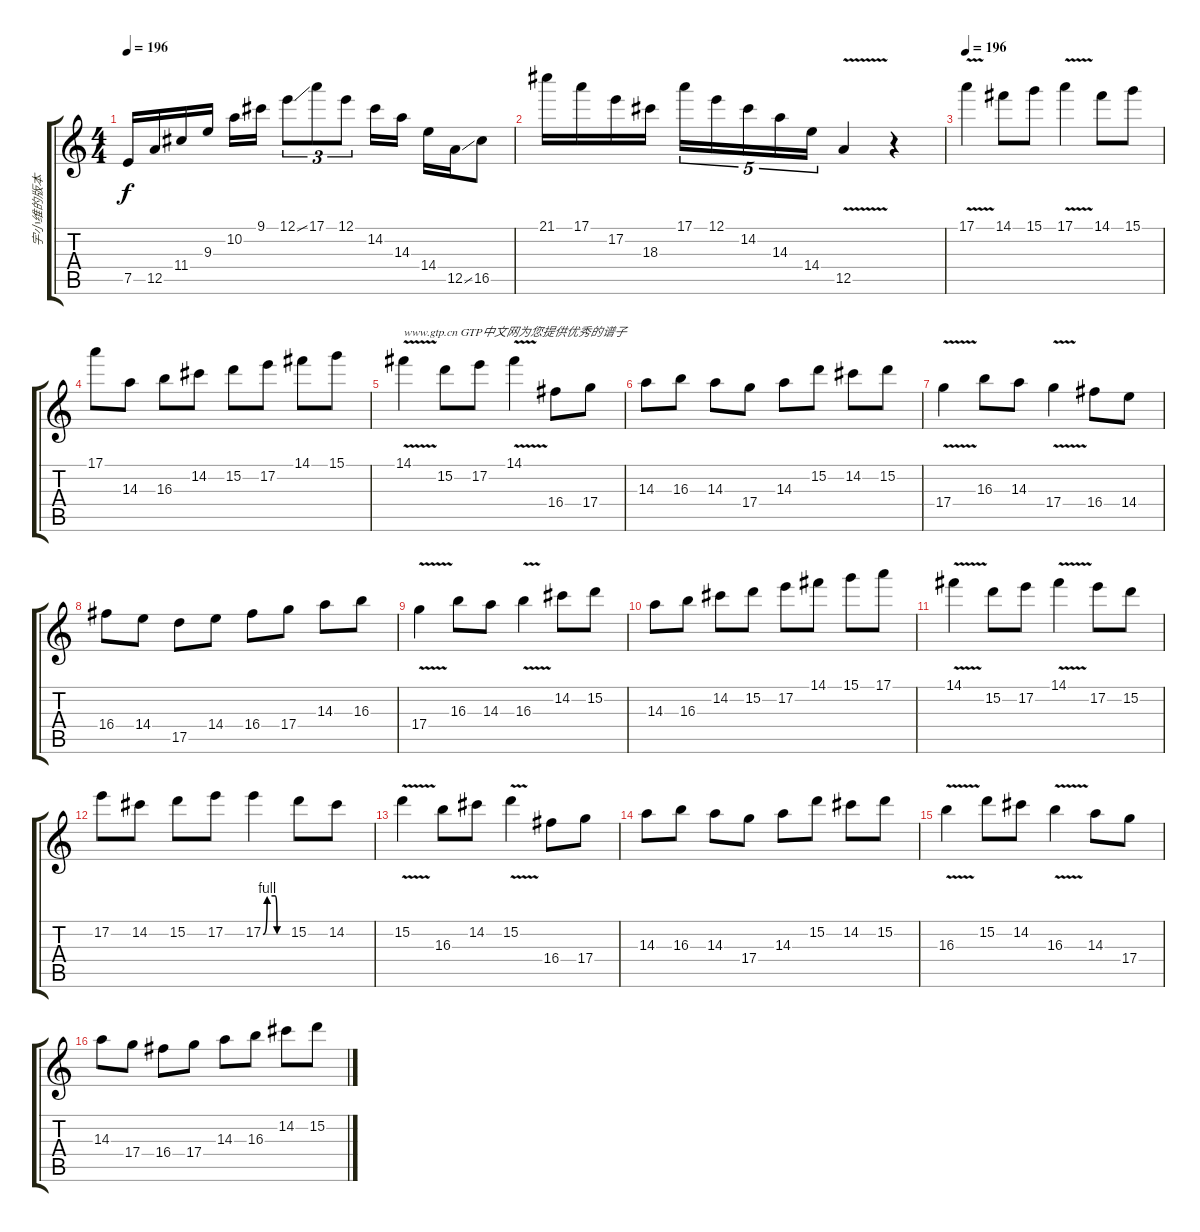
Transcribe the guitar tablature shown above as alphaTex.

\track ("宇小维的版本" "宇小维的版本") {instrument distortionguitar}
\staff {score tabs}
\tuning (E4 B3 G3 D3 A2 E2) {hide}
\ts (4 4)
\tempo 196
\clef g2
\ks c
7.5.16{dy f} 12.5.16 11.4.16 9.3.16 10.2.16 9.1.16 12.1{ss}.8{tu (3 2)} 17.1.8{tu (3 2)} 12.1.8{tu (3 2)} 14.2.16 14.3.16 14.4.16 12.5{ss}.16 16.5.8 |
21.1.16 17.1.16 17.2.16 18.3.16 17.1.16{tu (5 4)} 12.1.16{tu (5 4)} 14.2.16{tu (5 4)} 14.3.16{tu (5 4)} 14.4.16{tu (5 4)} 12.5{v}.4 r.4 |
\tempo 196
17.1{v}.4 14.1.8 15.1.8 17.1{v}.4 14.1.8 15.1.8 |
17.1.8 14.3.8 16.3.8 14.2.8 15.2.8 17.2.8 14.1.8 15.1.8 |
14.1{v}.4{txt "www.gtp.cn GTP中文网为您提供优秀的谱子"} 15.2.8 17.2.8 14.1{v}.4 16.4.8 17.4.8 |
14.3.8 16.3.8 14.3.8 17.4.8 14.3.8 15.2.8 14.2.8 15.2.8 |
17.4{v}.4 16.3.8 14.3.8 17.4{v}.4 16.4.8 14.4.8 |
16.4.8 14.4.8 17.5.8 14.4.8 16.4.8 17.4.8 14.3.8 16.3.8 |
17.4{v}.4 16.3.8 14.3.8 16.3{v}.4 14.2.8 15.2.8 |
14.3.8 16.3.8 14.2.8 15.2.8 17.2.8 14.1.8 15.1.8 17.1.8 |
14.1{v}.4 15.2.8 17.2.8 14.1{v}.4 17.2.8 15.2.8 |
17.2.8 14.2.8 15.2.8 17.2.8 17.2{be (custom 0 0 10 4 30 4 35 0 60 0)}.4 15.2.8 14.2.8 |
15.2{v}.4 16.3.8 14.2.8 15.2{v}.4 16.4.8 17.4.8 |
14.3.8 16.3.8 14.3.8 17.4.8 14.3.8 15.2.8 14.2.8 15.2.8 |
16.3{v}.4 15.2.8 14.2.8 16.3{v}.4 14.3.8 17.4.8 |
14.3.8 17.4.8 16.4.8 17.4.8 14.3.8 16.3.8 14.2.8 15.2.8
